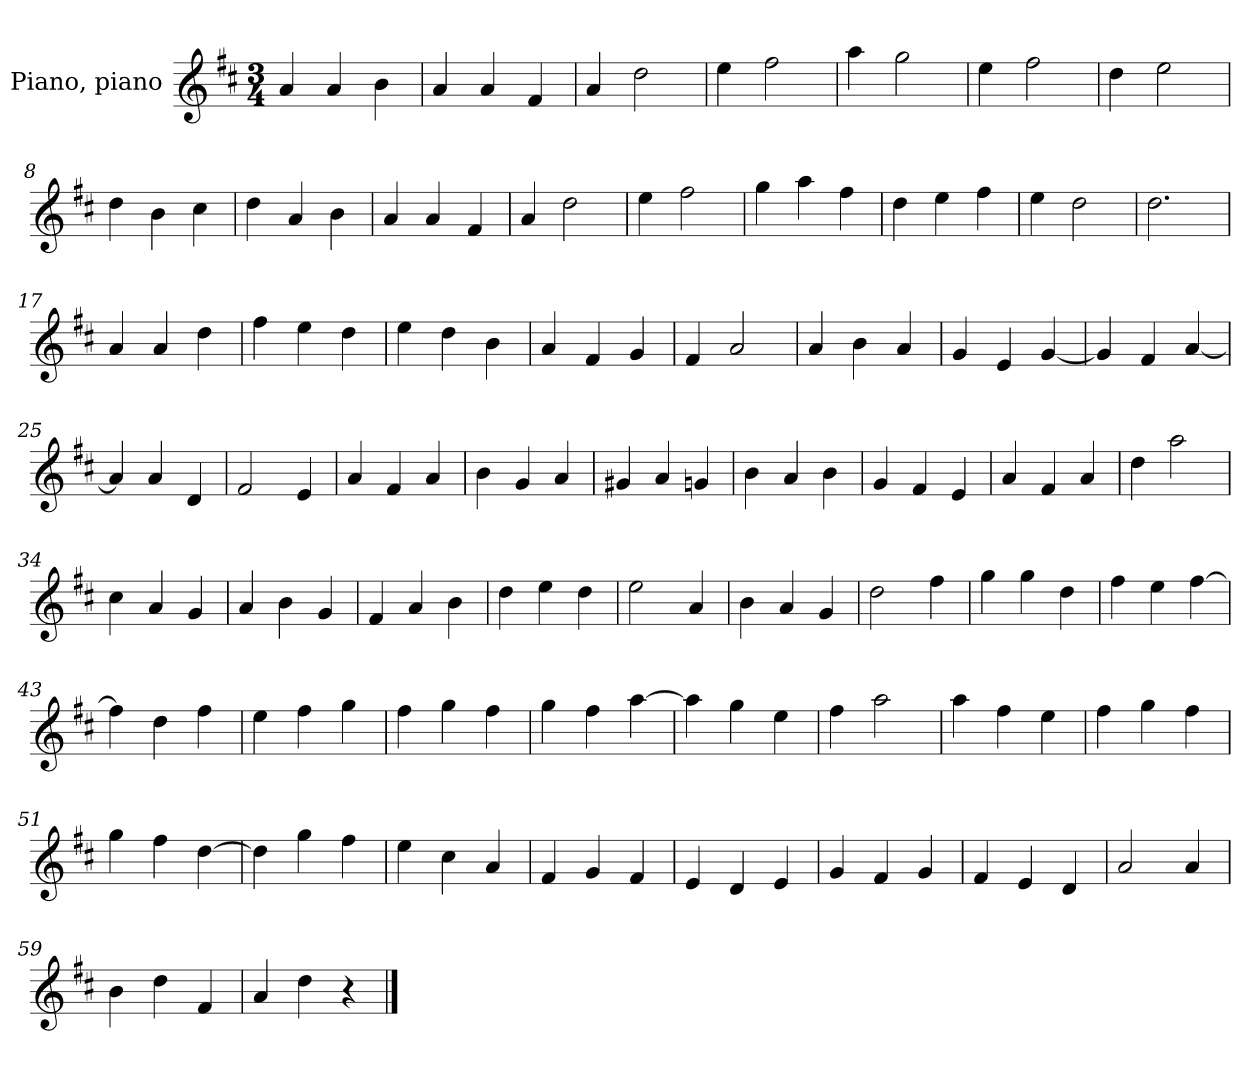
**kern
*part1
*staff1
*I"Piano, piano
*clefG2
*k[f#c#]
*M3/4
*MM138
=1
4a/
4a/
4b\
=2
4a/
4a/
4f#/
=3
4a/
2dd\
=4
4ee\
2ff#\
=5
4aa\
2gg\
=6
4ee\
2ff#\
=7
4dd\
2ee\
=8
4dd\
4b\
4cc#\
=9
4dd\
4a/
4b\
=10
4a/
4a/
4f#/
=11
4a/
2dd\
=12
4ee\
2ff#\
!!LO:LB:g=z
=13
4gg\
4aa\
4ff#\
=14
4dd\
4ee\
4ff#\
=15
4ee\
2dd\
=16
2.dd\
=17
4a/
4a/
4dd\
=18
4ff#\
4ee\
4dd\
=19
4ee\
4dd\
4b\
=20
4a/
4f#/
4g/
=21
4f#/
2a/
=22
4a/
4b\
4a/
=23
4g/
4e/
[4g/
=24
4g/]
4f#/
[4a/
!!LO:LB:g=z
=25
4a/]
4a/
4d/
=26
2f#/
4e/
=27
4a/
4f#/
4a/
=28
4b\
4g/
4a/
=29
4g#X/
4a/
4gn/
=30
4b\
4a/
4b\
=31
4g/
4f#/
4e/
=32
4a/
4f#/
4a/
=33
4dd\
2aa\
=34
4cc#\
4a/
4g/
=35
4a/
4b\
4g/
!!LO:LB:g=z
=36
4f#/
4a/
4b\
=37
4dd\
4ee\
4dd\
=38
2ee\
4a/
=39
4b\
4a/
4g/
=40
2dd\
4ff#\
=41
4gg\
4gg\
4dd\
=42
4ff#\
4ee\
[4ff#\
=43
4ff#\]
4dd\
4ff#\
=44
4ee\
4ff#\
4gg\
=45
4ff#\
4gg\
4ff#\
=46
4gg\
4ff#\
[4aa\
=47
4aa\]
4gg\
4ee\
!!LO:LB:g=z
=48
4ff#\
2aa\
=49
4aa\
4ff#\
4ee\
=50
4ff#\
4gg\
4ff#\
=51
4gg\
4ff#\
[4dd\
=52
4dd\]
4gg\
4ff#\
=53
4ee\
4cc#\
4a/
=54
4f#/
4g/
4f#/
=55
4e/
4d/
4e/
=56
4g/
4f#/
4g/
=57
4f#/
4e/
4d/
=58
2a/
4a/
=59
4b\
4dd\
4f#/
!!LO:LB:g=z
=60
4a/
4dd\
4r
==
*-
